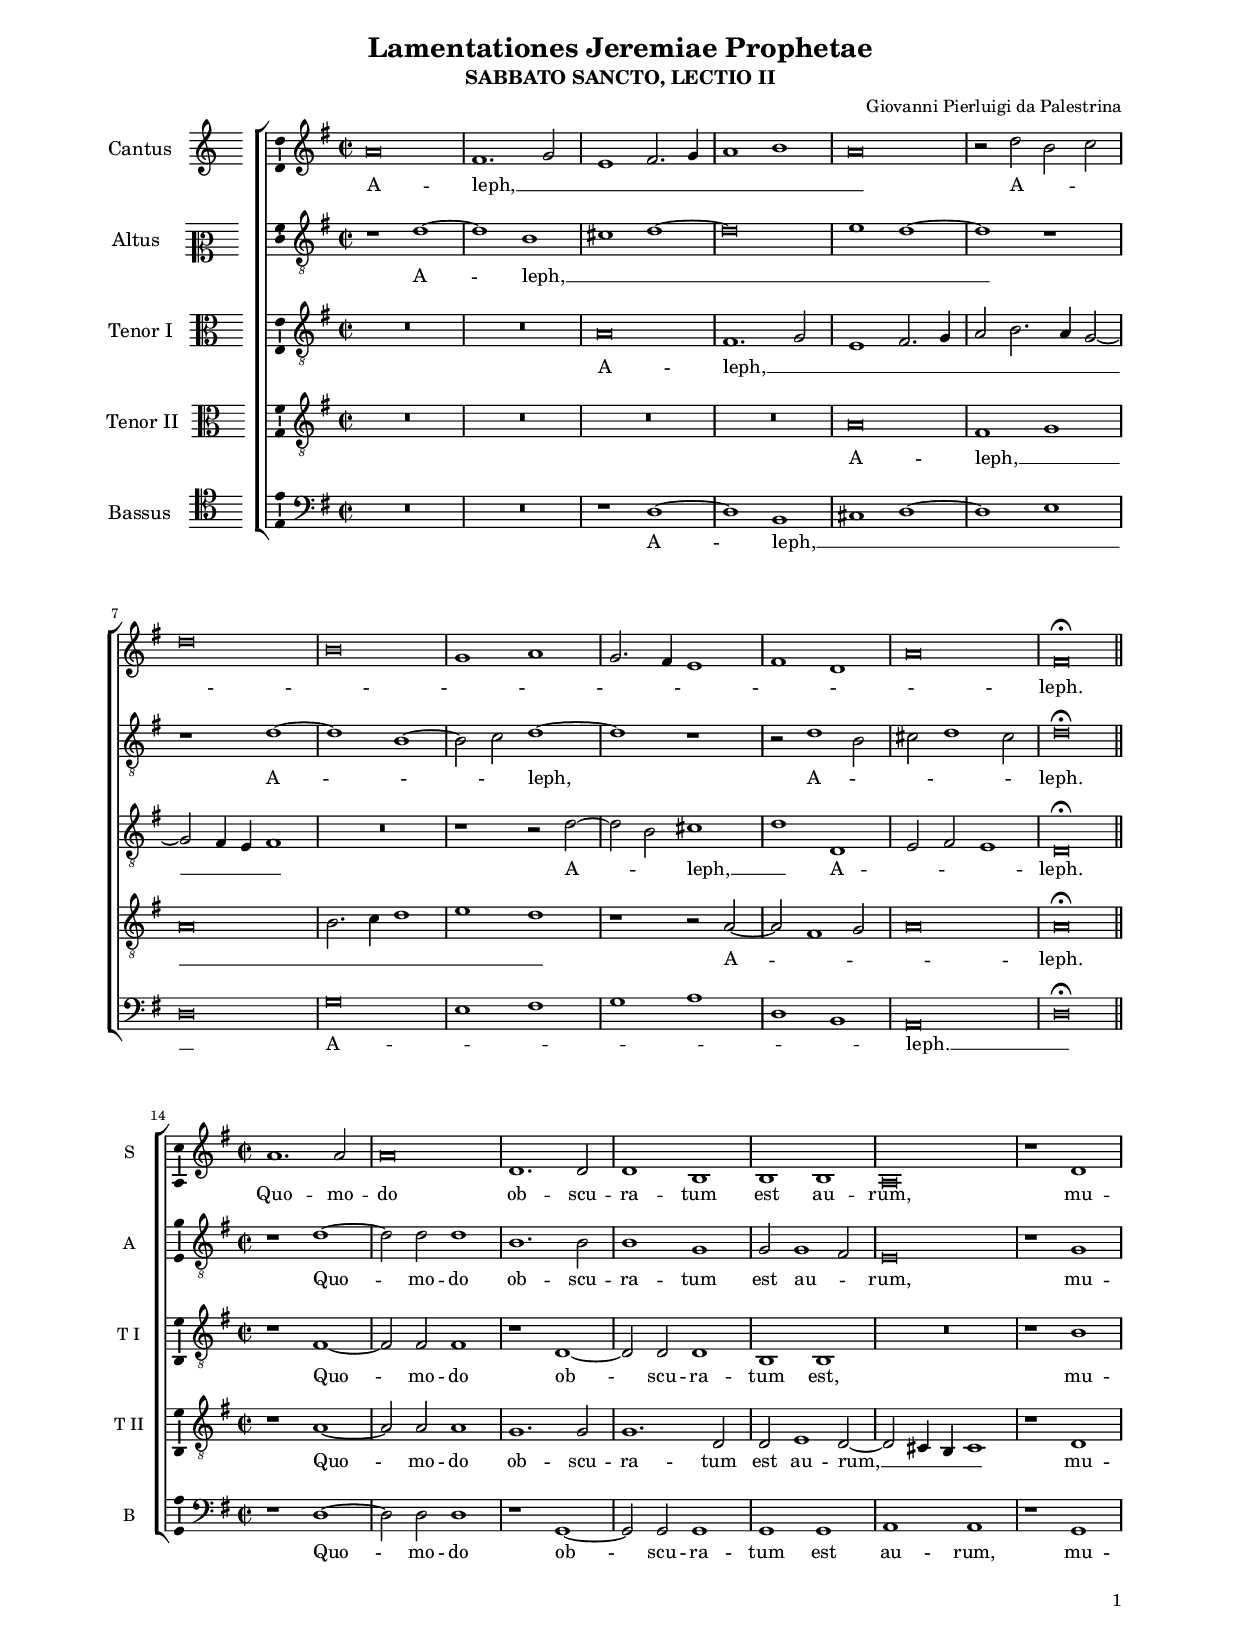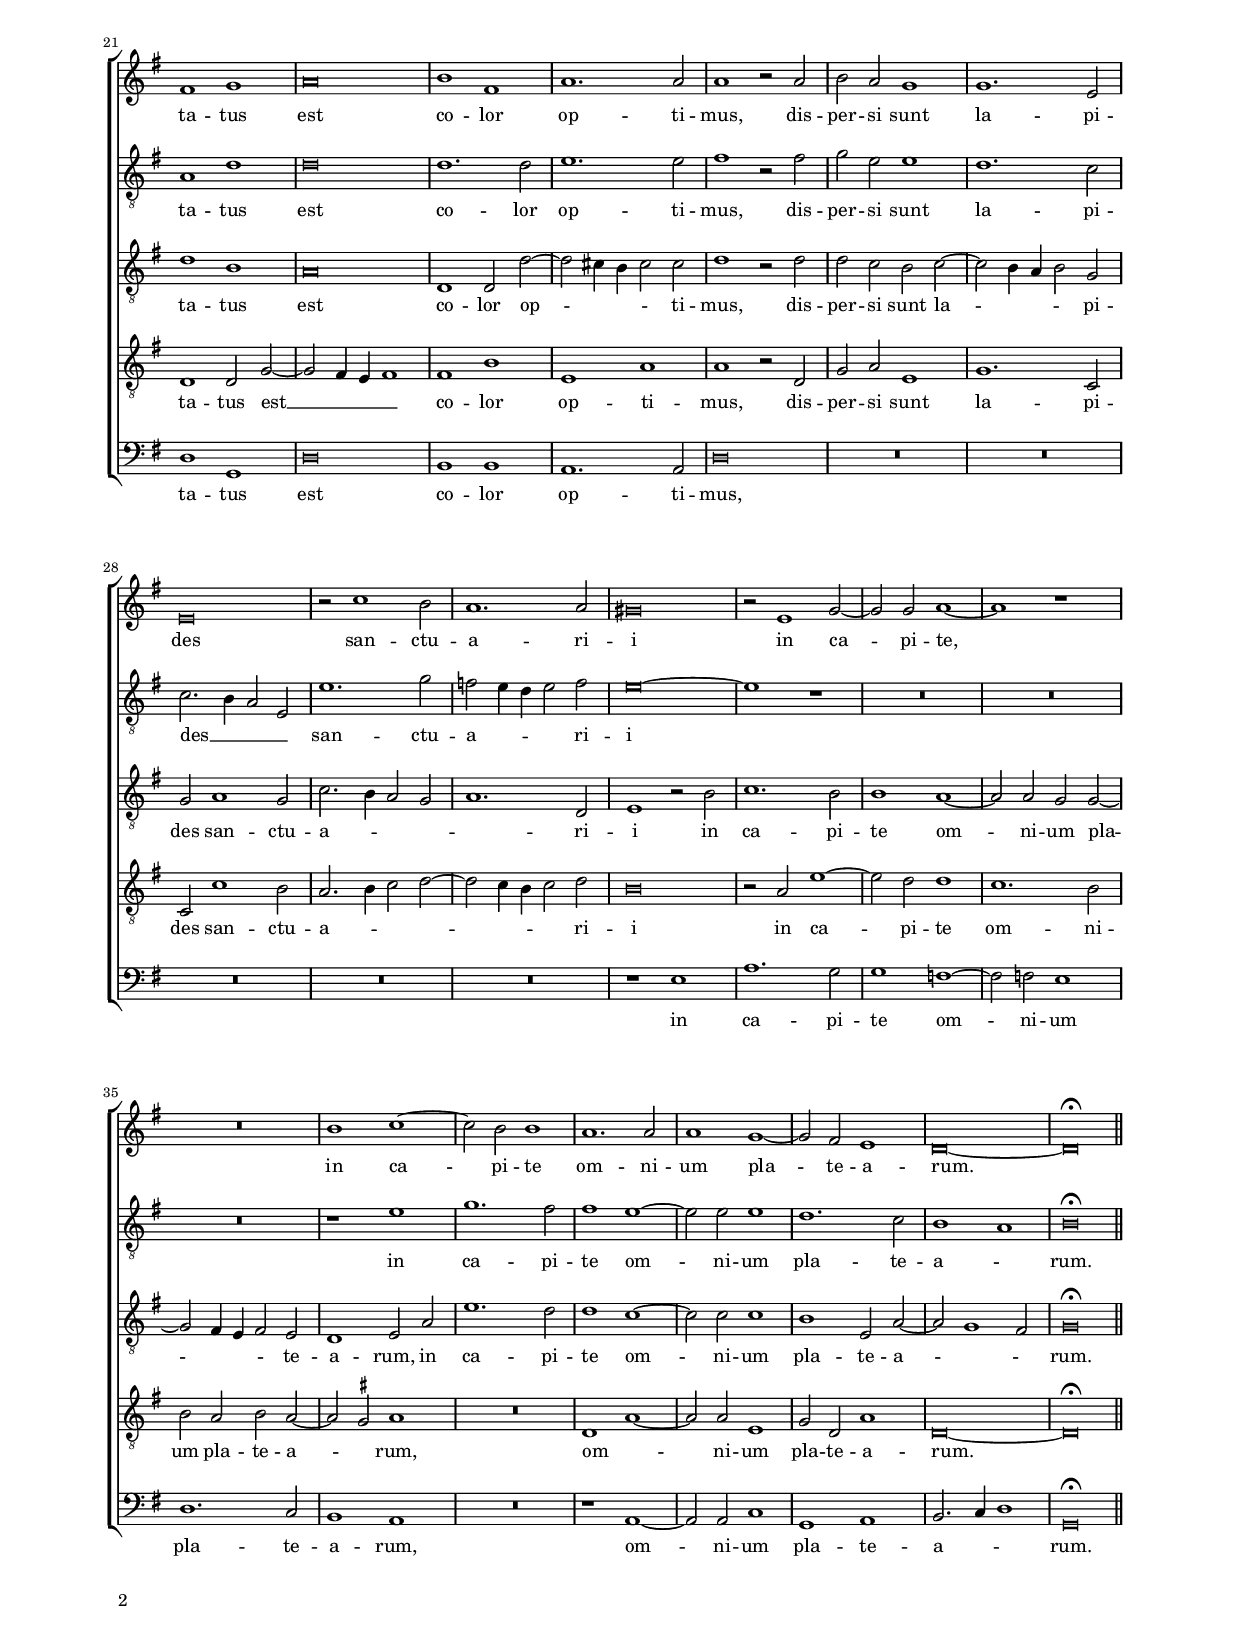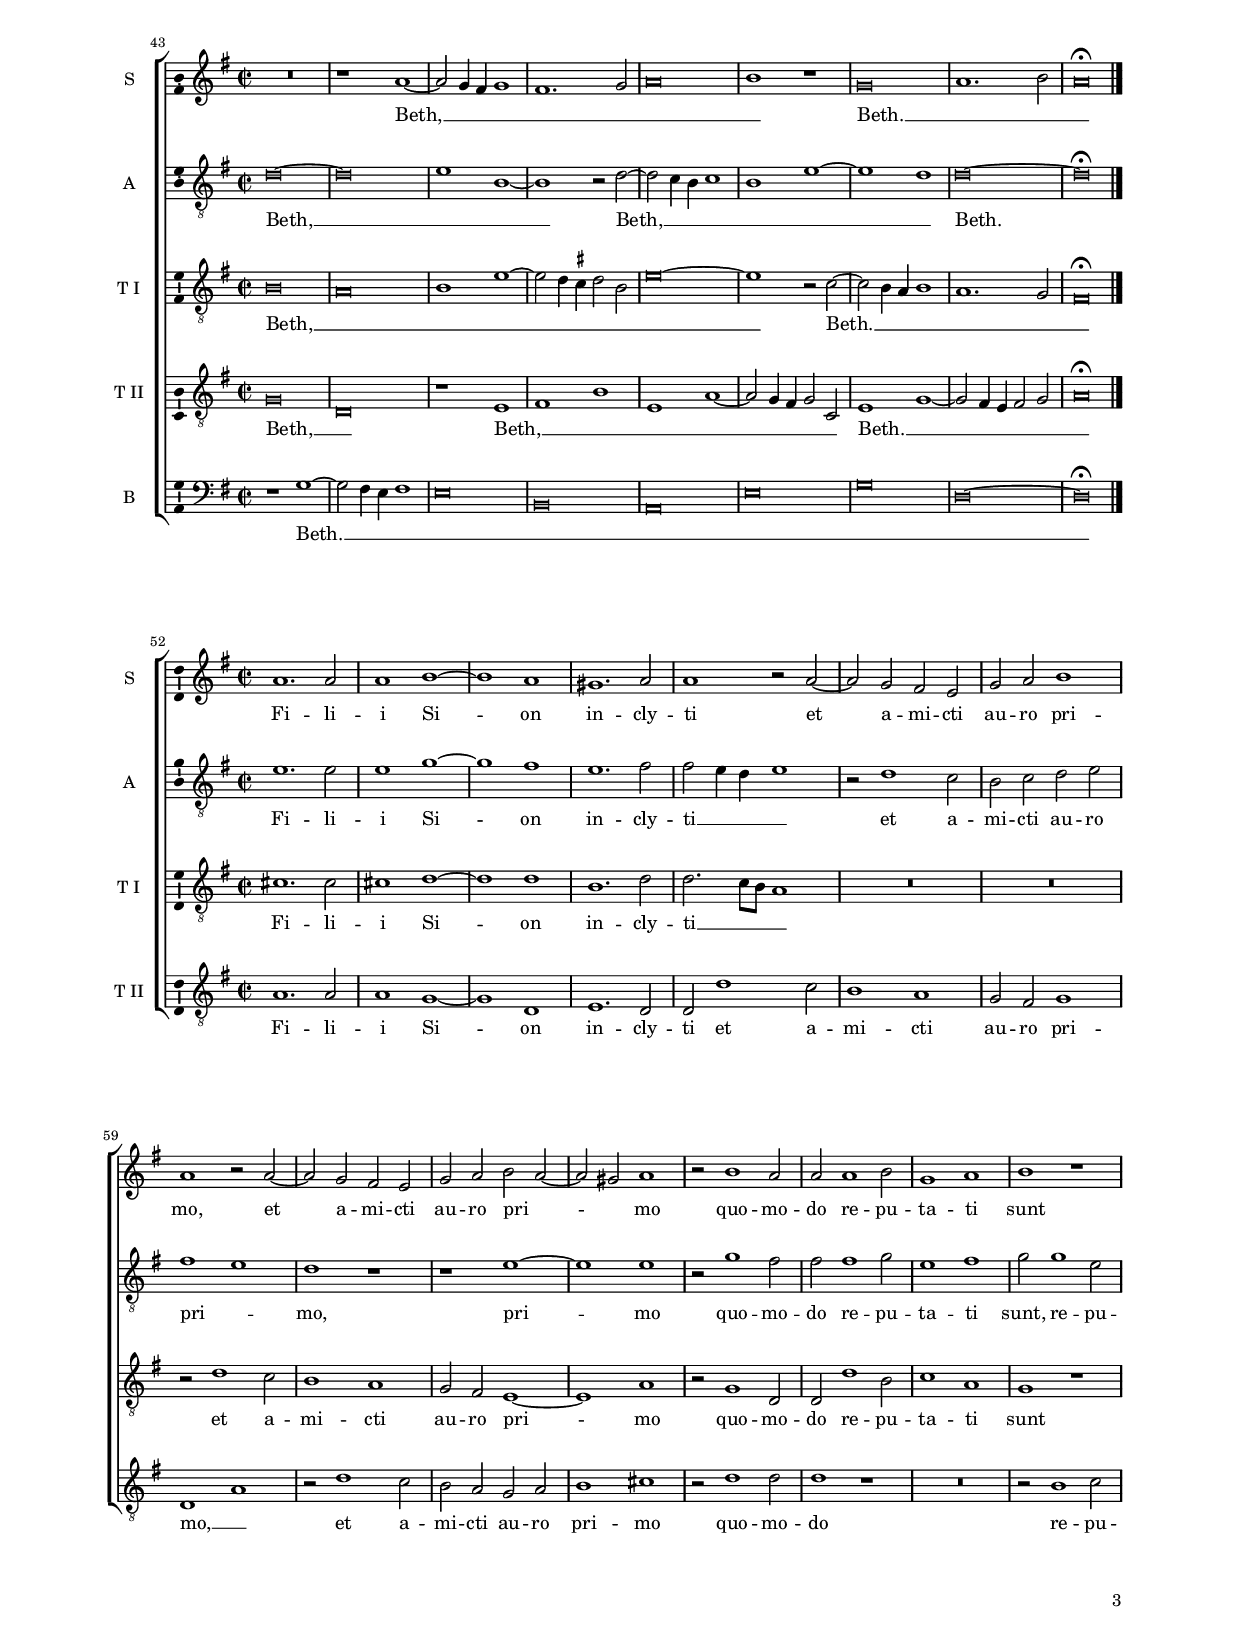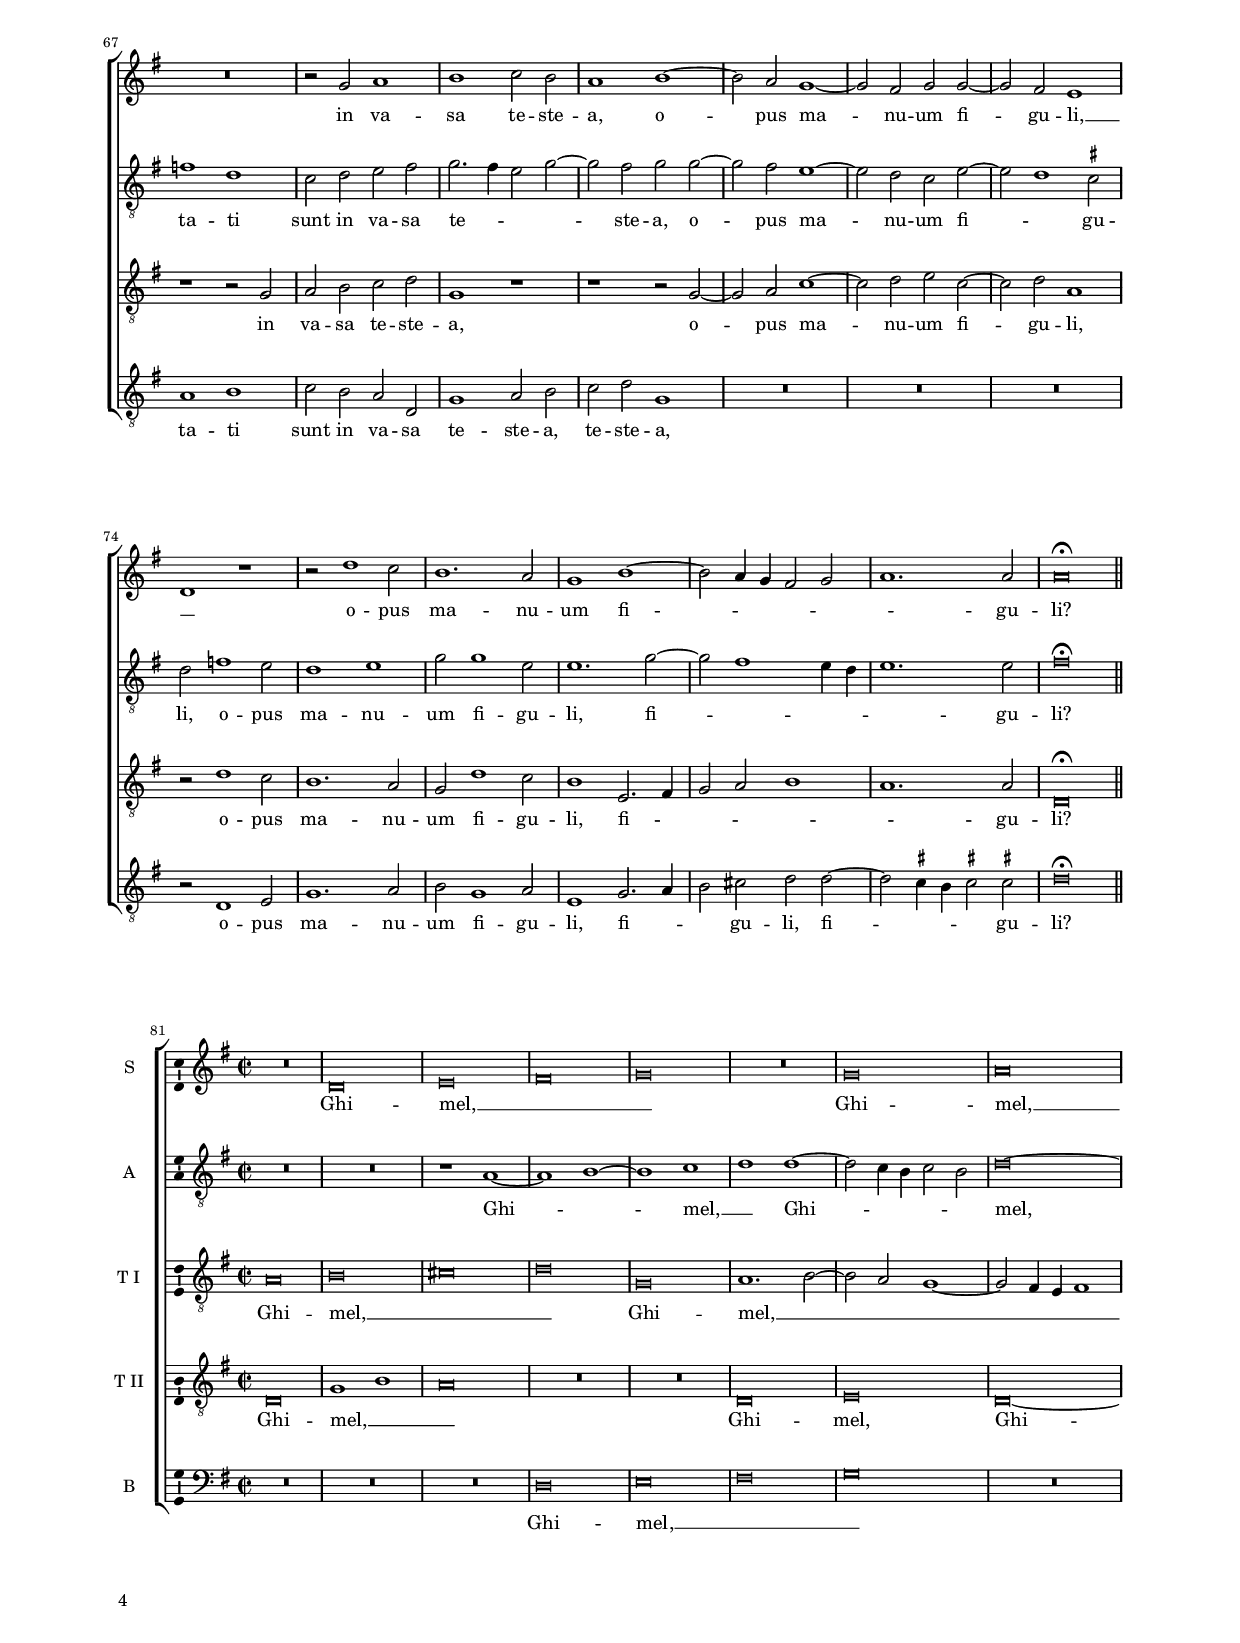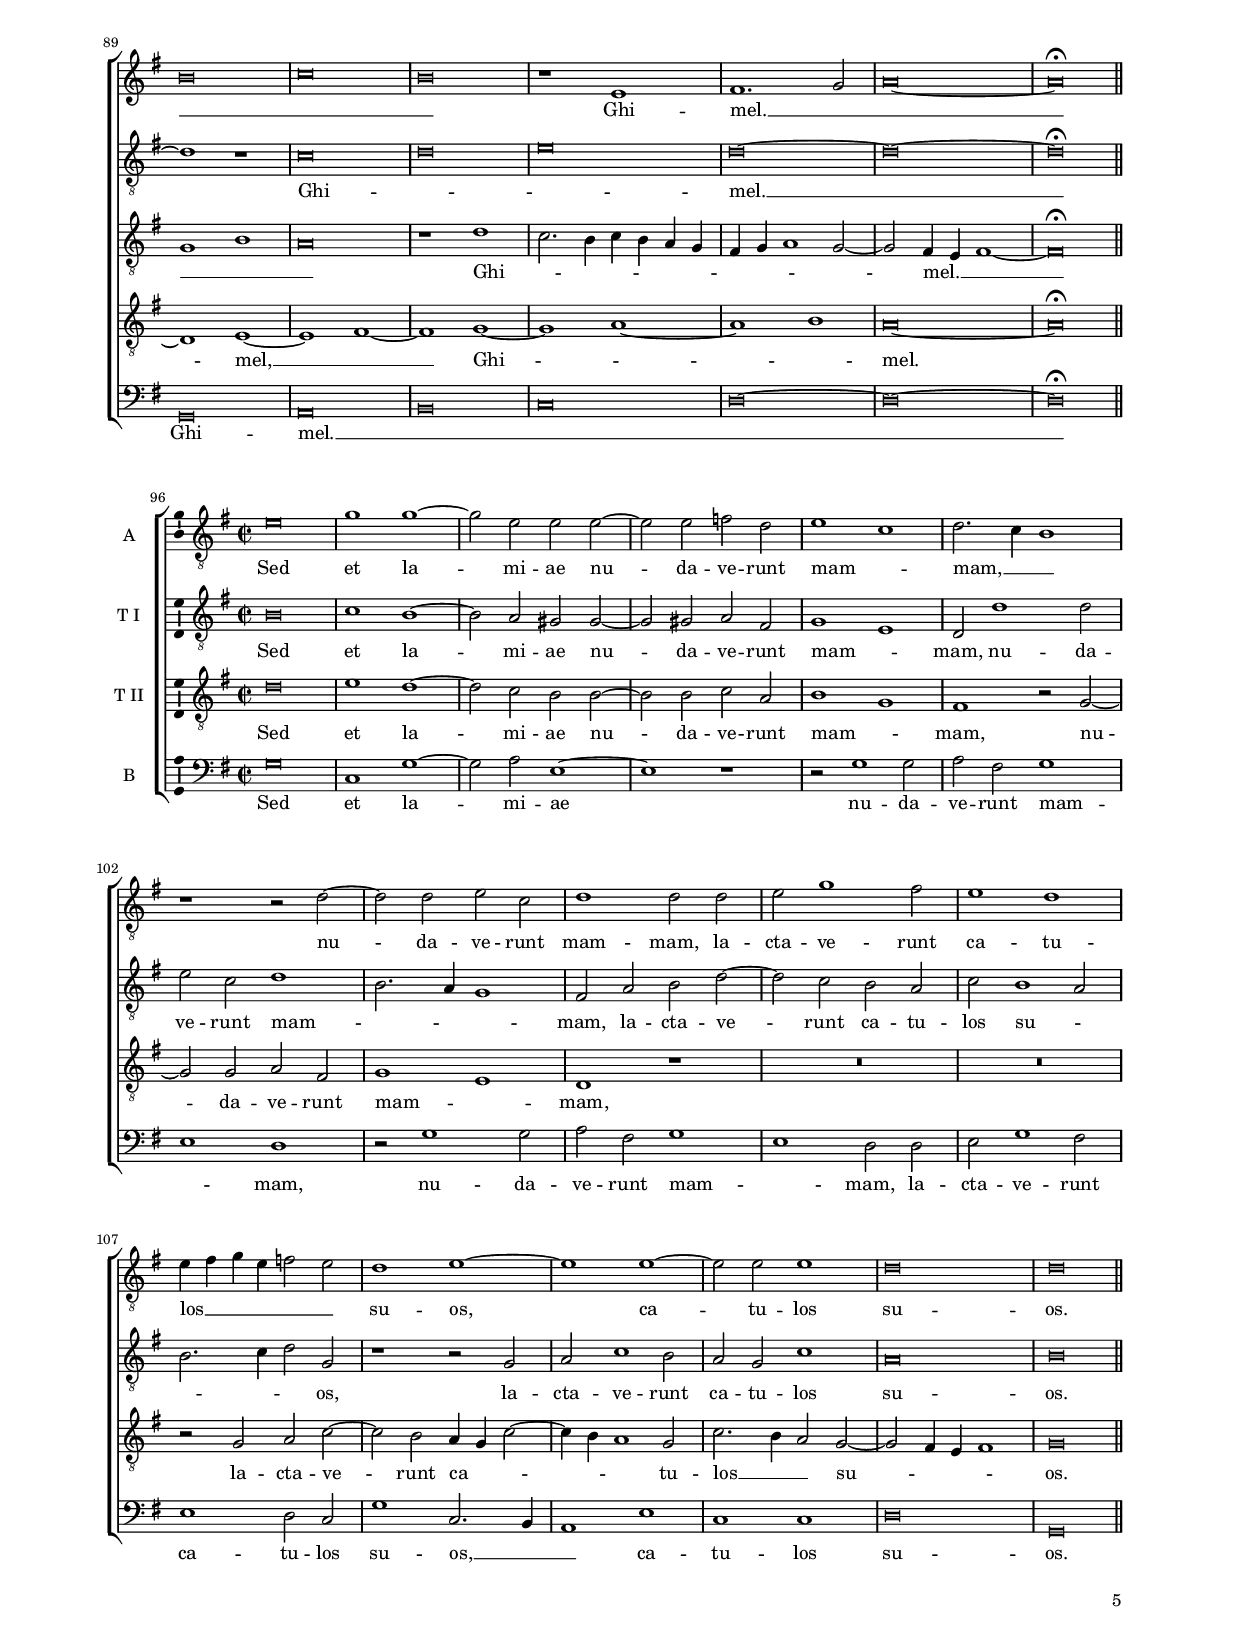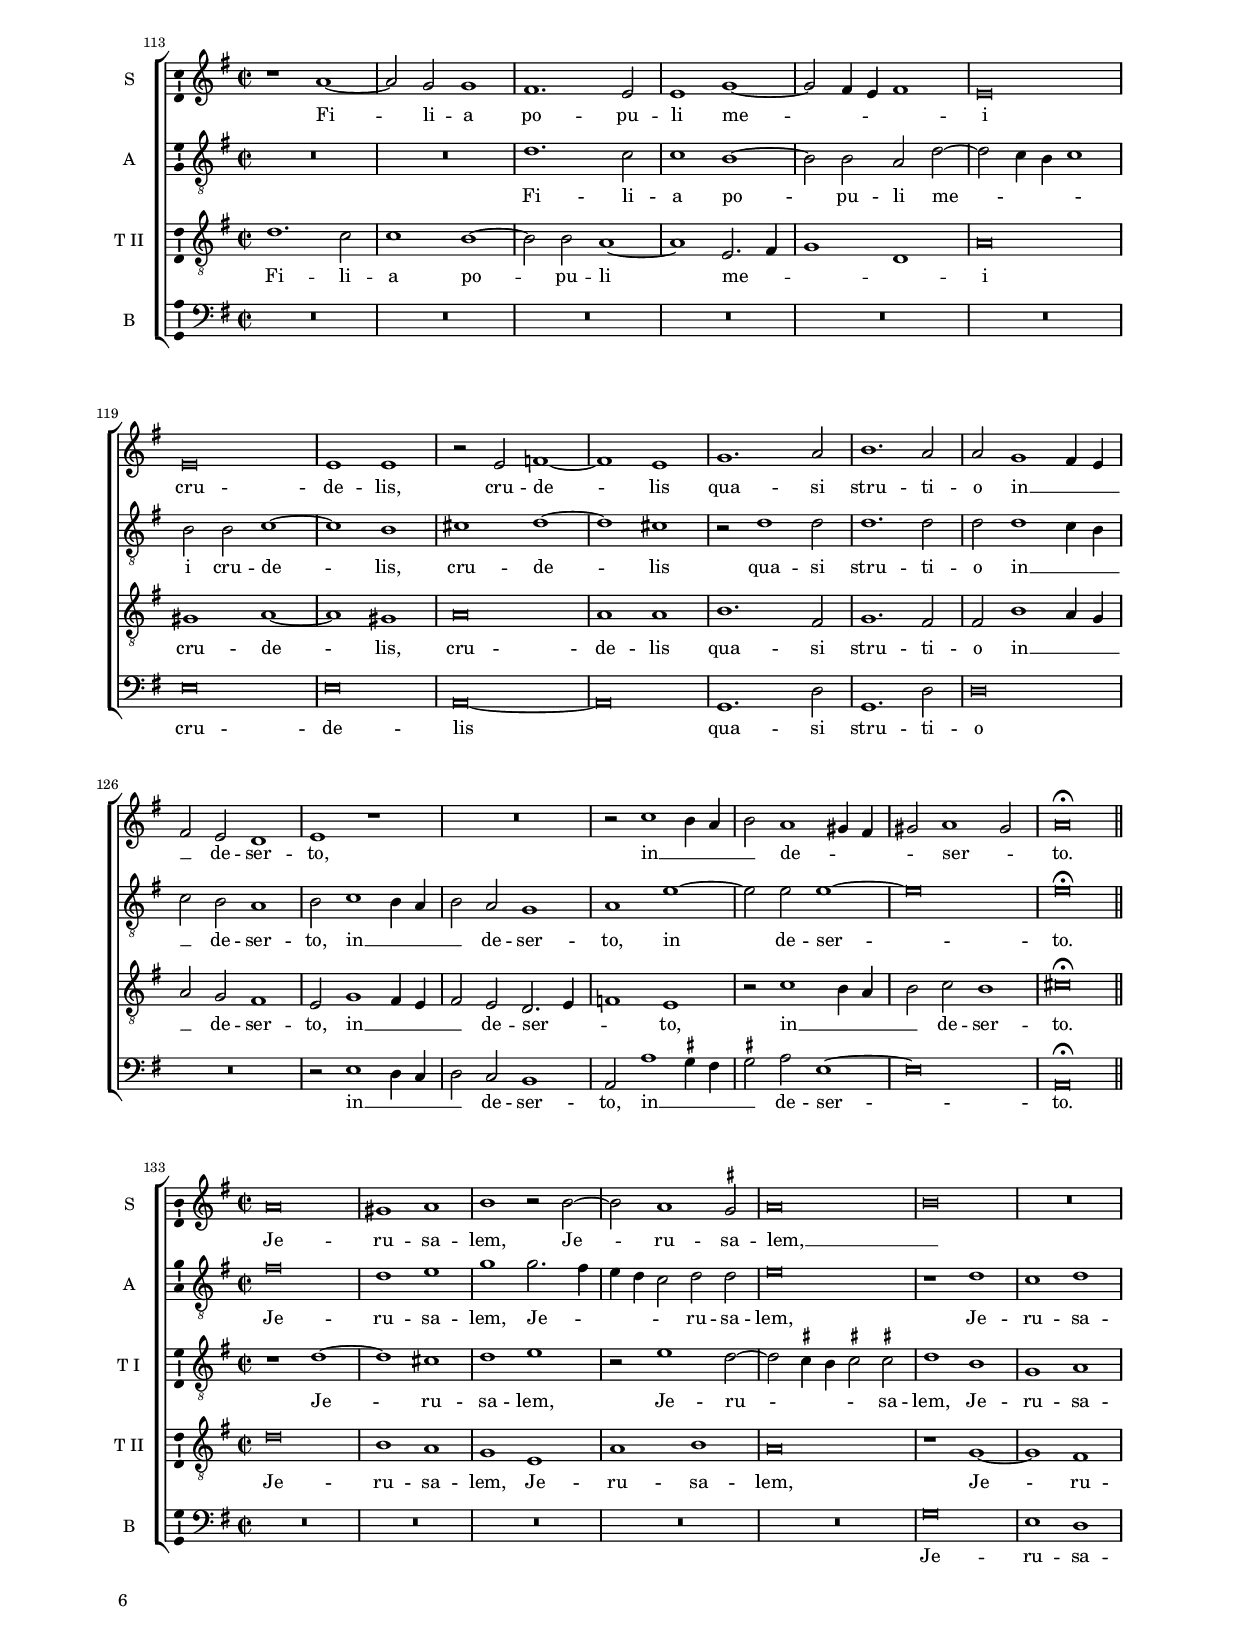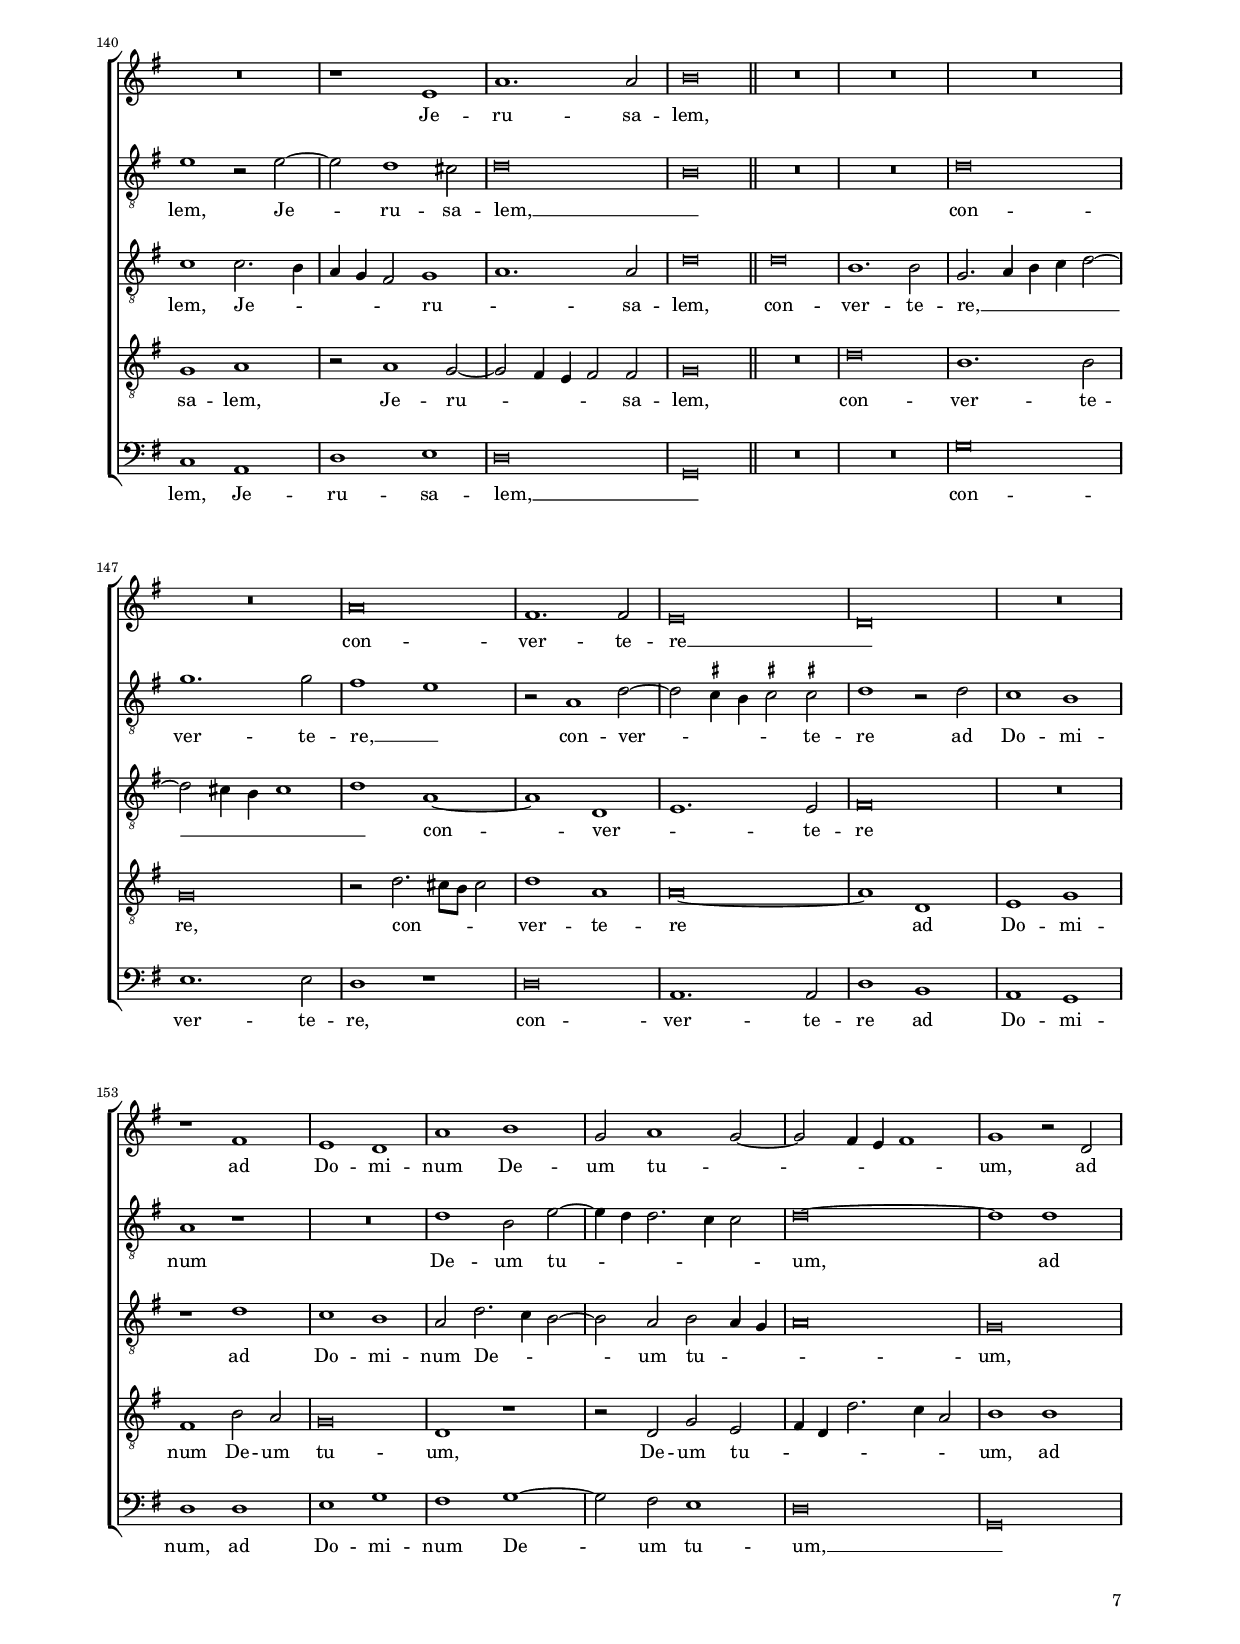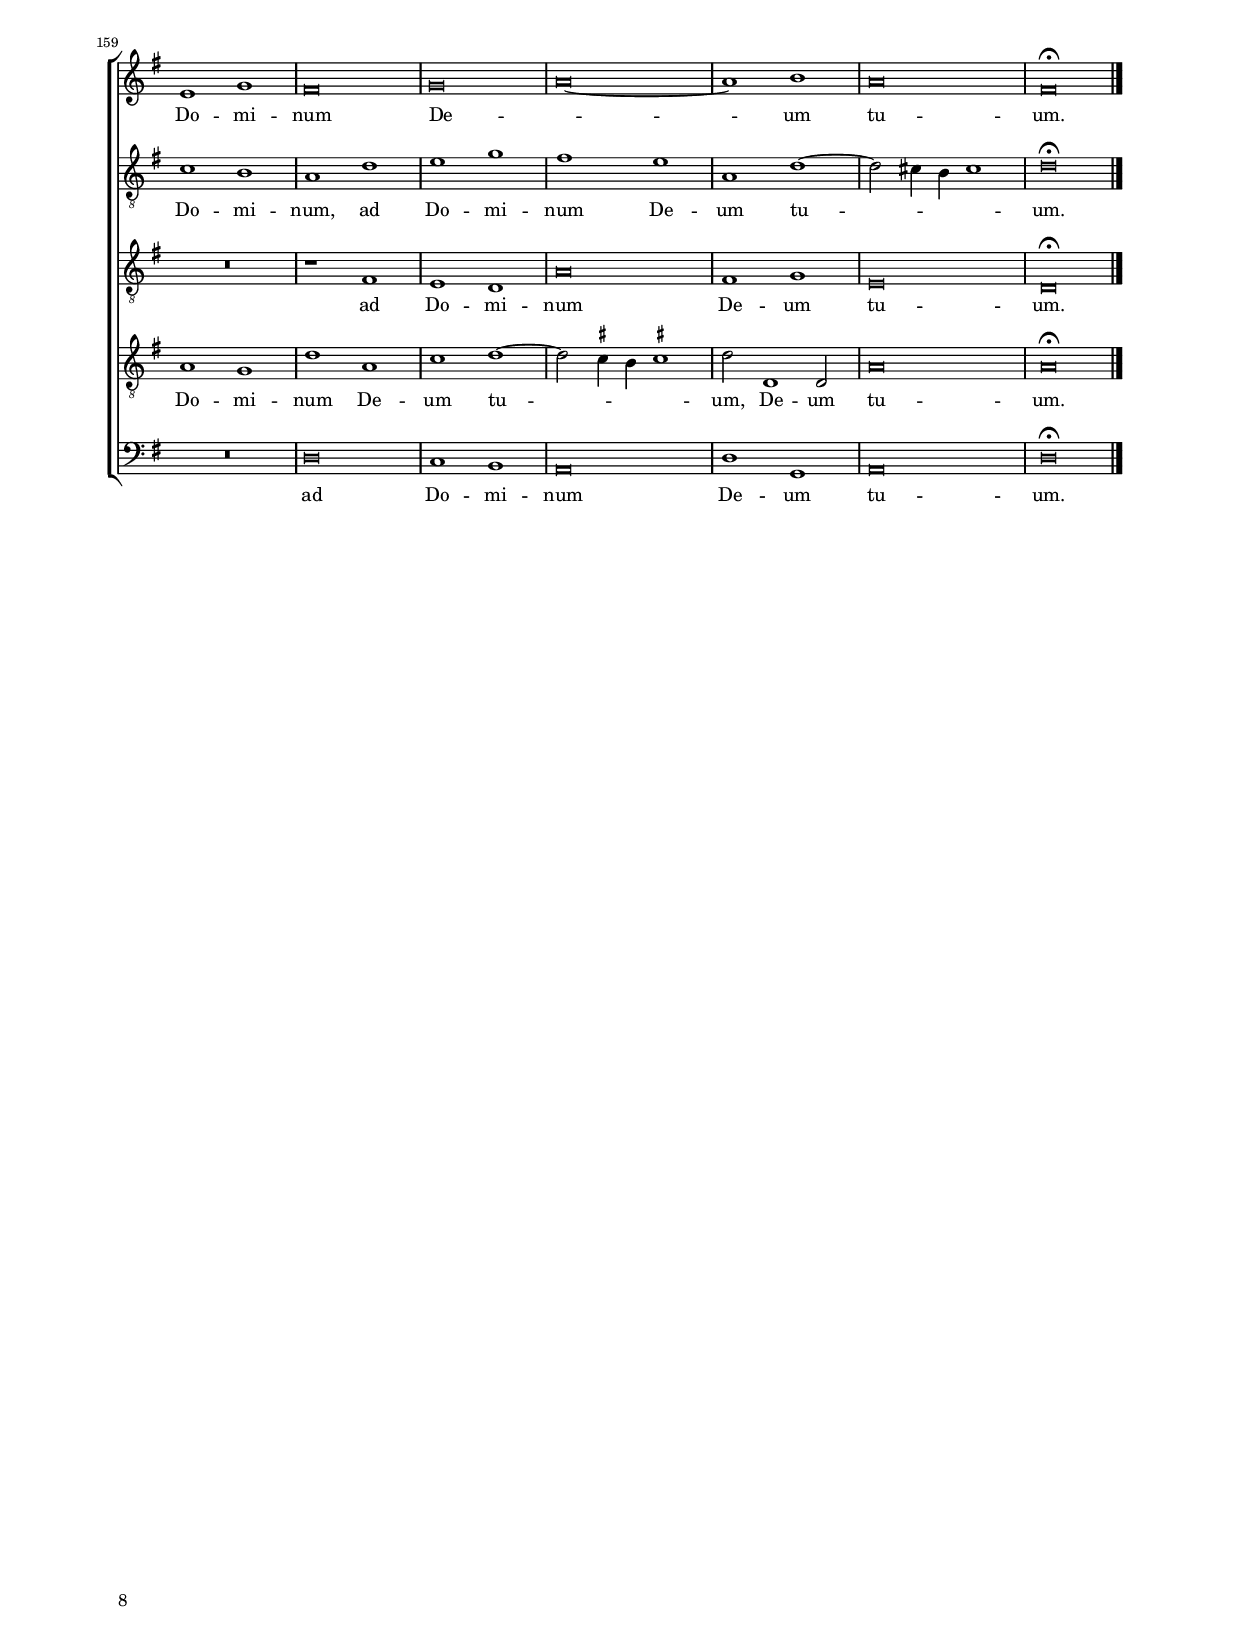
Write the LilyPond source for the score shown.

\version "2.24.0"
\include "deutsch.ly"
#(set-global-staff-size 15)
#(ly:set-option 'point-and-click #f)


\header
{
	title="Lamentationes Jeremiae Prophetae"
	subtitle = "SABBATO SANCTO, LECTIO II"
	composer="Giovanni Pierluigi da Palestrina"
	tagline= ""
}
	
	ficta = { \once \set suggestAccidentals = ##t }
	
	forget = #(define-music-function (music) (ly:music?) #{
		\accidentalStyle forget
		$music
		\accidentalStyle default
		#})


\paper
	{
	top-margin = 1.8 \cm
	bottom-margin = 1.2 \cm
	left-margin = 2 \cm
	right-margin = 2\cm
	ragged-bottom = ##f
	ragged-last-bottom = ##t
	print-page-number = ##f
	system-system-spacing = #'((basic-distance . 18) (minimum-distance . 14) (padding . 7) (strechability . 250))
	score-system-spacing = #'((basic-distance . 18) (minimum-distance . 14) (padding . 7) (strechability . 250))
	oddFooterMarkup=\markup   \fill-line { "" \fromproperty #'page:page-number-string }
	evenFooterMarkup=\markup  \fill-line { \fromproperty #'page:page-number-string "" }
	last-bottom-spacing = #'((basic-distance . 12) (minimum-distance . 7) (padding . 4))
	page-count = 8
%	systems-per-page = 3
%	min-systems-per-page = 3
	
	
	}

global = {
	\key c \major
	\time 2/2 \set Score.measureLength = #(ly:make-moment 2/1)
	\skip 1*2*13 \bar "||"
	}
	

incipitcantus = \markup { \score {
	{
	\set Staff.instrumentName = \markup { \fontsize #1 "Cantus" }
	\key c \major
	\clef violin
	s4 \bar ""
	}
	\layout  {
	raggedright = ##t
	indent = 1.6 \cm
	line-width = 2.5 \cm
	\context { \Staff \remove Time_signature_engraver }
	\override Staff.Clef.Y-extent = #'(0 . 0)
	}} \hspace #1 }
      
      
incipitaltus = \markup { \score {
	{
	\set Staff.instrumentName = \markup { \fontsize #1 "Altus" }
	\key c \major
	\clef mezzosoprano
	s4 \bar ""
	}
	\layout  {
	raggedright = ##t
	indent = 1.6 \cm
	line-width = 2.5 \cm
	\context { \Staff \remove Time_signature_engraver }
	\override Staff.Clef.Y-extent = #'(0 . 0)
	}} \hspace #1 }


incipittenor = \markup { \score {
	{
	\set Staff.instrumentName = \markup { \fontsize #1 "Tenor I" }
	\key c \major
	\clef alto
	s4 \bar ""
	}
	\layout  {
	raggedright = ##t
	indent = 1.6 \cm
	line-width = 2.5 \cm
	\context { \Staff \remove Time_signature_engraver }
	\override Staff.Clef.Y-extent = #'(0 . 0)
	}} \hspace #1 }
      
      
incipitquintus = \markup { \score {
	{
	\set Staff.instrumentName = \markup { \fontsize #1 "Tenor II" }
	\key c \major
	\clef alto
	s4 \bar ""
	}
	\layout  {
	raggedright = ##t
	indent = 1.6 \cm
	line-width = 2.5 \cm
	\context { \Staff \remove Time_signature_engraver }
	\override Staff.Clef.Y-extent = #'(0 . 0)
	}} \hspace #1 }
      
      
incipitbassus = \markup { \score {
	{
	\set Staff.instrumentName = \markup { \fontsize #1 "Bassus" }
	\key c \major
	\clef tenor
	s4 \bar ""
	}
	\layout  {
	raggedright = ##t
	indent = 1.6 \cm
	line-width = 2.5 \cm
	\context { \Staff \remove Time_signature_engraver }
	\override Staff.Clef.Y-extent = #'(0 . 0)
	}} \hspace #1 }


cantus =  \relative c''
	{
	d\breve
	h1. c2
	a1 h2. c4
	d1 e
%5
	d\breve |
	r2 g e f
	g\breve
	e\breve
	c1 d
%10
	c2. h4 a1 |
	h1 g
	d'\breve
	h\breve^\fermata |
	}


altus =  \relative c'
	{
	r1 g'~
	g1 e
	fis1 g~
	g\breve
%5
	a1 g~ |
	g1 r
	r1 g~
	g1 e~
	e2 f g1~
%10
	g1 r |
	r2 g1 e2
	fis2 g1 fis2
	g\breve^\fermata |
	}


tenor =  \relative c'
	{
	R\breve
	R\breve
	d\breve
	h1. c2
%5
	a1 h2. c4 |
	d2 e2. d4 c2~
	c2 h4 a h1
	R\breve
	r1 r2 g'~
%10
	g2 e fis1 |
	g1 g,
	a2 h a1
	g\breve^\fermata |
	}


quintus  =  \relative c'
	{
	R\breve
	R\breve
	R\breve
	R\breve
%5
	d\breve |
	h1 c
	d\breve
	e2. f4 g1
	a1 g
%10
	r1 r2 d~ |
	d2 h1 c2
	d\breve
	d\breve^\fermata |
	}


bassus  =  \relative c
	{
	R\breve
	R\breve
	r1 g'~
	g1 e
%5
	fis1 g~ |
	g1 a
	g\breve
	c\breve
	a1 h
%10
	c1 d |
	g,1 e
	d\breve
	g\breve^\fermata |
	}


lyricscantus = \lyricmode {
	A -- leph, __ _ _ _ _ _ _ _
	A -- _ _ _ _ _ _ _ _ _ _ _ _ leph.
	}


lyricsaltus = \lyricmode {
	A -- leph, __ _ _ _ _
	A -- _ _ leph,
	A -- _ _ _ _ leph.
	}


lyricstenor = \lyricmode {
	A -- leph, __ _ _ _ _ _ _ _ _ _ _ _
	A -- _ leph, __ _
	A -- _ _ _ leph.
	}


lyricsquintus = \lyricmode {
	A -- leph, __ _ _ _ _ _ _ _ 
	A -- _ _ _ leph.
	}


lyricsbassus = \lyricmode {
	A -- leph, __ _ _ _ _
	A -- _ _ _ _ _ _ leph. __ _
	}


\score
{  
	\transpose c g, {
	\new ChoirStaff \with { \override StaffGrouper.staff-staff-spacing.basic-distance = #12 }
	<<

	\new Staff << \global
	\new Voice="v1" {
		\set Staff.instrumentName=\incipitcantus
		\set Staff.midiInstrument = "reed organ"
		\clef violin
		\cantus }
	\new Lyrics \lyricsto "v1" {\lyricscantus }
	>>


	\new Staff << \global
	\new Voice="v2" {
		\set Staff.instrumentName=\incipitaltus
		\set Staff.midiInstrument = "reed organ"
		\clef "G_8" % violin
		\altus}
	\new Lyrics \lyricsto "v2" {\lyricsaltus }
	>>


	\new Staff << \global
	\new Voice="v3" {
		\set Staff.instrumentName=\incipittenor
		\set Staff.midiInstrument = "reed organ"
		\clef "G_8"
		\tenor }
	\new Lyrics \lyricsto "v3" {\lyricstenor }
	>>


	\new Staff << \global
	\new Voice="v5" {
		\set Staff.instrumentName=\incipitquintus
		\set Staff.midiInstrument = "reed organ"
		\clef "G_8"
		\quintus}
	\new Lyrics \lyricsto "v5" {\lyricsquintus }
	>>


	\new Staff << \global
	\new Voice="v4" {
		\set Staff.instrumentName=\incipitbassus
		\set Staff.midiInstrument = "reed organ"
		\clef bass
		\bassus }
	\new Lyrics \lyricsto "v4" {\lyricsbassus}
	>>

	>>
	} % transpose

	\layout
	{
	indent = 2.5 \cm
	\context { \Staff \override TimeSignature.break-visibility = #end-of-line-invisible }
	\context { \Staff \consists Ambitus_engraver }	
	\context { \Score \override BarNumber.padding = #2 }
	\context { \Voice \override NoteHead.style = #'baroque }
	}


}

%%%%%%%%%%%%%%%%%%%%   2.  QUOMODO OBSCURATUM


global = {
	\key c \major
	\time 2/2 \set Score.measureLength = #(ly:make-moment 2/1)
	\set Score.currentBarNumber = #14
	\bar ""
	\skip 1*2*29 \bar "||"
	}


cantus =  \relative c''
	{
	d1. d2
	d\breve
	g,1. g2
	g1 e
%5
	e1 e |
	d\breve
	r1 g
	h1 c
	d\breve
%10
	e1 h |
	d1. d2
	d1 r2 d
	e2 d c1
	c1. a2
%15
	a\breve |
	r2 f'1 e2
	d1. d2
	cis\breve
	r2 a1 c2~
%20
	c2 c d1~ |
	d1 r
	R\breve
	e1 f~
	f2 e e1
%25
	d1. d2 |
	d1 c~
	c2 h a1
	g\breve~
	g\breve^\fermata |
	}


altus =  \relative c'
	{
	r1 g'~
	g2 g g1
	e1. e2
	e1 c
%5
	c2 c1 h2 |
	a\breve
	r1 c
	d1 g
	g\breve
%10
	g1. g2 |
	a1. a2
	h1 r2 h
	c2 a a1
	g1. f2
%15
	f2. e4 d2 a |
	a'1. c2
	b2 a4 g a2 b
	a\breve~
	a1 r
%20
	R\breve |
	R\breve
	R\breve
	r1 a
	c1. h2
%25
	h1 a ~ |
	a2 a a1
	g1. f2
	e1 d
	e\breve^\fermata |
	}


tenor =  \relative c'
	{
	r1 h~
	h2 h h1
	r1 g~
	g2 g g1
%5
	e1 e |
	R\breve
	r1 e'
	g1 e
	d\breve
%10
	g,1 g2 g'~ |
	g2 fis4 e fis2 fis
	g1 r2 g
	g2 f e f~
	f2 e4 d e2 c
%15
	c2 d1 c2 |
	f2. e4 d2 c
	d1. g,2
	a1 r2 e'
	f1. e2
%20
	e1 d~ |
	d2 d c c~
	c2 h4 a h2 a
	g1 a2 d
	a'1. g2
%25
	g1 f~ |
	f2 f f1
	e1 a,2 d~
	d2 c1 h2
	c\breve^\fermata |
	}


quintus  =  \relative c'
	{
	r1 d~
	d2 d d1
	c1. c2
	c1. g2
%5
	g2 a1 g2~ |
	g2 fis4 e fis1
	r1 g
	g1 g2 c~
	c2 h4 a h1
%10
	h1 e |
	a,1 d
	d1 r2 g,
	c2 d a1
	c1. f,2
%15
	f2 f'1 e2 |
	d2. e4 f2 g~
	g2 f4 e f2 g
	e\breve
	r2 d a'1~
%20
	a2 g g1 |
	f1. e2
	e2 d e d~
	d2 \ficta cis d1
	R\breve
%25
	g,1 d'~ |
	d2 d a1
	c2 g d'1
	g,\breve~
	g\breve^\fermata |
	}


bassus  =  \relative c
	{
	r1 g'~
	g2 g g1
	r1 c,~
	c2 c c1
%5
	c1 c |
	d1 d
	r1 c |
	g'1 c,
	g'\breve
%10
	e1 e |
	d1. d2
	g\breve
	R\breve
	R\breve
%15
	R\breve |
	R\breve
	R\breve
	r1 a 
	d1. c2
%20
	c1 b~ |
	b2 b a1
	g1. f2
	e1 d
	R\breve
%25
	r1 d~ |
	d2 d f1
	c1 d
	e2. f4 g1
	c,\breve^\fermata |
	}


lyricscantus = \lyricmode {
	Quo -- mo -- do ob -- scu -- ra -- tum est au -- rum,
	mu -- ta -- tus est co -- lor op -- ti -- mus,
	dis -- per -- si sunt la -- pi -- des san -- ctu -- a -- ri -- i
	in ca -- pi -- te,
	in ca -- pi -- te om -- ni -- um pla -- te -- a -- rum.	
	}


lyricsaltus = \lyricmode {
	Quo -- mo -- do ob -- scu -- ra -- tum est au -- _ rum,
	mu -- ta -- tus est co -- lor op -- ti -- mus,
	dis -- per -- si sunt la -- pi -- des __ _ _ _ san -- ctu -- a -- _ _ _ ri -- i
	in ca -- pi -- te om -- ni -- um pla -- te -- a -- _ rum.	
	}


lyricstenor = \lyricmode {
	Quo -- mo -- do ob -- scu -- ra -- tum est,
	mu -- ta -- tus est co -- lor op -- _ _ _ ti -- mus,
	dis -- per -- si sunt la -- _ _ _ pi -- des san -- ctu -- a -- _ _ _ _ ri -- i
	in ca -- pi -- te om -- ni -- um pla -- _ _ _ te -- a -- rum,
	in ca -- pi -- te om -- ni -- um pla -- te -- a -- _ _ rum.	
	}


lyricsquintus = \lyricmode {
	Quo -- mo -- do ob -- scu -- ra -- tum est au -- rum, __ _ _ _
	mu -- ta -- tus est __ _ _ _ co -- lor op -- ti -- mus,
	dis -- per -- si sunt la -- pi -- des san -- ctu -- a -- _ _ _ _ _ _ ri -- i
	in ca -- pi -- te om -- ni -- um pla -- te -- a -- _ rum,
	om -- _ ni -- um pla -- te -- a -- rum.	
	}


lyricsbassus = \lyricmode {
	Quo -- mo -- do ob -- scu -- ra -- tum est au -- rum,
	mu -- ta -- tus est co -- lor op -- ti -- mus,
	in ca -- pi -- te om -- ni -- um pla -- te -- a -- rum,
	om -- ni -- um pla -- te -- a -- _ _ rum.	
	}


\score
{  
	\transpose c g, {
	\new ChoirStaff \with { \override StaffGrouper.staff-staff-spacing.basic-distance = #12 }
	<<

	\new Staff <<\global
	\new Voice="v1" {
	  \set Staff.instrumentName="S"
		\set Staff.midiInstrument = "reed organ"
		\clef violin
		\cantus }
	\new Lyrics \lyricsto "v1" {\lyricscantus }
	>>


	\new Staff << \global
	\new Voice="v2" {
	  \set Staff.instrumentName="A"
		\set Staff.midiInstrument = "reed organ"
		\clef "G_8" % violin
		\altus}
	\new Lyrics \lyricsto "v2" {\lyricsaltus }
	>>


	\new Staff <<\global
	\new Voice="v3" {
	  \set Staff.instrumentName="T I"
		\set Staff.midiInstrument = "reed organ"
		\clef "G_8"
		\tenor }
	\new Lyrics \lyricsto "v3" {\lyricstenor }
	>>


	\new Staff << \global
	\new Voice="v5" {
	  \set Staff.instrumentName="T II"
		\set Staff.midiInstrument = "reed organ"
		\clef "G_8"
		\quintus}
	\new Lyrics \lyricsto "v5" {\lyricsquintus }
	>>


	\new Staff <<\global
	\new Voice="v4" {
	  \set Staff.instrumentName="B"
		\set Staff.midiInstrument = "reed organ"
		\clef bass
		\bassus }
	\new Lyrics \lyricsto "v4" {\lyricsbassus}
	>>
	
	>>
	} % transpose

	\layout
	{
	indent = 0.8 \cm
	\context { \Staff \override TimeSignature.break-visibility = #end-of-line-invisible }
	\context { \Staff \consists Ambitus_engraver }	
	\context { \Score \override BarNumber.padding = #2 }
	\context { \Voice \override NoteHead.style = #'baroque }
	}
	
}


%%%%%%%%%%%%%%%%%%%%   3. BETH


global = {
	\key c \major
	\time 2/2 \set Score.measureLength = #(ly:make-moment 2/1)
	\set Score.currentBarNumber = #43
	\bar ""
	\skip 1*2*9 \bar "|."
	}


cantus =  \relative c''
	{
	R\breve
	r1 d~
	d2 c4 h c1 \noBreak
	h1. c2 \noBreak
%5
	d\breve | \noBreak
	e1 r \noBreak
	c\breve \noBreak
	d1. e2
	d\breve^\fermata |
	}


altus =  \relative c'
	{
	g'\breve~
	g\breve
	a1 e~
	e1 r2 g~
%5
	g2 f4 e f1 |
	e1 a~
	a1 g
	g\breve~
	g\breve^\fermata |
	}


tenor =  \relative c'
	{
	e\breve
	d\breve
	e1 a~
	a2 g4 \ficta fis g2 e
%5
	a\breve~ |
	a1 r2 f~
	f2 e4 d e1
	d1. c2
	h\breve^\fermata |
	}


quintus  =  \relative c'
	{
	c\breve
	g\breve
	r1 a
	h1 e
%5
	a,1 d~ |
	d2 c4 h c2 f,
	a1 c~
	c2 h4 a h2 c
	d\breve^\fermata |
	}


bassus  =  \relative c
	{
	r1 c'~
	c2 h4 a h1
	a\breve
	e\breve
%5
	d\breve |
	a'\breve
	c\breve
	g\breve~
	g\breve^\fermata |
	}


lyricscantus = \lyricmode {
	Beth, __ _ _ _ _ _ _ _
	Beth. __ _ _ _
	}


lyricsaltus = \lyricmode {
	Beth, __ _ _
	Beth, __ _ _ _ _ _ _ 
	Beth.
	}


lyricstenor = \lyricmode {
	Beth, __ _ _ _ _ _ _ _ _
	Beth. __ _ _ _ _ _ _
	}


lyricsquintus = \lyricmode {
	Beth, __ _
	Beth, __ _ _ _ _ _ _ _ _ 
	Beth. __ _ _ _ _ _ _
	}


lyricsbassus = \lyricmode {
	Beth. __ _ _ _ _ _ _ _ _ _
	}


\score
{  
	\transpose c g, {
	\new ChoirStaff \with { \override StaffGrouper.staff-staff-spacing.basic-distance = #12 }
	<<

	\new Staff <<\global
	\new Voice="v1" {
	  \set Staff.instrumentName="S"
		\set Staff.midiInstrument = "reed organ"
		\clef violin
		\cantus }
	\new Lyrics \lyricsto "v1" {\lyricscantus }
	>>


	\new Staff << \global
	\new Voice="v2" {
	  \set Staff.instrumentName="A"
		\set Staff.midiInstrument = "reed organ"
		\clef "G_8" % violin
		\altus}
	\new Lyrics \lyricsto "v2" {\lyricsaltus }
	>>


	\new Staff <<\global
	\new Voice="v3" {
	  \set Staff.instrumentName="T I"
		\set Staff.midiInstrument = "reed organ"
		\clef "G_8"
		\tenor }
	\new Lyrics \lyricsto "v3" {\lyricstenor }
	>>


	\new Staff << \global
	\new Voice="v5" {
	  \set Staff.instrumentName="T II"
		\set Staff.midiInstrument = "reed organ"
		\clef "G_8"
		\quintus}
	\new Lyrics \lyricsto "v5" {\lyricsquintus }
	>>


	\new Staff <<\global
	\new Voice="v4" {
	  \set Staff.instrumentName="B"
		\set Staff.midiInstrument = "reed organ"
		\clef bass
		\bassus }
	\new Lyrics \lyricsto "v4" {\lyricsbassus}
	>>
	
	>>
	} % transpose

	\layout
	{
	indent = 0.8 \cm
	\context { \Staff \override TimeSignature.break-visibility = #end-of-line-invisible }
	\context { \Staff \consists Ambitus_engraver }	
	\context { \Score \override BarNumber.padding = #2 }
	\context { \Voice \override NoteHead.style = #'baroque }
	}

	
}


%%%%%%%%%%%%%%%%%%%%   4.  FILII SION


global = {
	\key c \major
	\time 2/2 \set Score.measureLength = #(ly:make-moment 2/1)
	\set Score.currentBarNumber = #52
	\bar ""
	\skip 1*2*29 \bar "||"
	}


cantus =  \relative c''
	{
	d1. d2
	d1 e~
	e1 d
	cis1. d2
%5
	d1 r2 d~ |
	d2 c h a
	c2 d e1
	d1 r2 d~
	d2 c h a
%10
	c2 d e d~ |
	d2 cis d1
	r2 e1 d2
	d2 d1 e2
	c1 d
%15
	e1 r |
	R\breve
	r2 c d1
	e1 f2 e
	d1 e~
%20
	e2 d c1~ |
	c2 h c c~
	c2 h a1
	g1 r
	r2 g'1 f2
%25
	e1. d2 |
	c1 e~
	e2 d4 c h2 c
	d1. d2
	d\breve^\fermata |
	}


altus =  \relative c'
	{
	a'1. a2
	a1 c~
	c1 h
	a1. h2
%5
	h2 a4 g a1 |
	r2 g1 f2
	e2 f g a
	h1 a
	g1 r
%10
	r1 a~ |
	a1 a
	r2 c1 h2
	h2 h1 c2
	a1 h
%15
	c2 c1 a2 |
	b1 g
	f2 g a h
	c2. h4 a2 c~
	c2 h c c~
%20
	c2 h a1~ |
	a2 g f a~
	a2 g1 \ficta fis2
	g2 b1 a2
	g1 a
%25
	c2 c1 a2 |
	a1. c2~
	c2 h1 a4 g
	a1. a2
	h\breve^\fermata |
	}


tenor =  \relative c'
	{
	fis1. fis2
	fis1 g~
	g1 g
	e1. g2
%5
	g2. f8 e d1 |
	R\breve
	R\breve
	r2 g1 f2
	e1 d
%10
	c2 h a1~ |
	a1 d
	r2 c1 g2
	g2 g'1 e2
	f1 d
%15
	c1 r |
	r1 r2 c
	d2 e f g
	c,1 r
	r1 r2 c~
%20
	c2 d f1~ |
	f2 g a f~
	f2 g d1
	r2 g1 f2
	e1. d2
%25
	c2 g'1 f2 |
	e1 a,2. h4
	c2 d e1
	d1. d2
	g,\breve^\fermata |
	}


quintus  =  \relative c'
	{
	d1. d2
	d1 c~
	c1 g
	a1. g2
%5
	g2 g'1 f2 |
	e1 d
	c2 h c1
	g1 d'
	r2 g1 f2
%10
	e2 d c d |
	e1 fis
	r2 g1 g2
	g1 r
	R\breve
%15
	r2 e1 f2 |
	d1 e
	f2 e d g,
	c1 d2 e
	f2 g c,1
%20
	R\breve |
	R\breve
	R\breve
	r2 g1 a2
	c1. d2
%25
	e2 c1 d2 |
	a1 c2. d4
	e2 fis g g~
	g2 \ficta fis4 e \ficta fis!2 \ficta fis!
	g\breve^\fermata |
	}


lyricscantus = \lyricmode {
	Fi -- li -- i Si -- on in -- cly -- ti
	et a -- mi -- cti au -- ro pri -- mo,
	et a -- mi -- cti au -- ro pri -- _ _ mo
	quo -- mo -- do re -- pu -- ta -- ti sunt
	in va -- sa te -- ste -- a,
	o -- pus ma -- nu -- um fi -- gu -- li, __ _
	o -- pus ma -- nu -- um fi -- _ _ _ _ _ gu -- li?
	}


lyricsaltus = \lyricmode {
	Fi -- li -- i Si -- on in -- cly -- ti __ _ _ _
	et a -- mi -- cti au -- ro pri -- _ mo,
	pri -- mo
	quo -- mo -- do re -- pu -- ta -- ti sunt,
	re -- pu -- ta -- ti sunt
	in va -- sa te -- _ _ _ ste -- a,
	o -- pus ma -- nu -- um fi -- _ gu -- li,
	o -- pus ma -- nu -- um fi -- gu -- li,
	fi -- _ _ _ _ gu -- li?
	}


lyricstenor = \lyricmode {
	Fi -- li -- i Si -- on in -- cly -- ti __ _ _ _
	et a -- mi -- cti au -- ro pri -- mo
	quo -- mo -- do re -- pu -- ta -- ti sunt
	in va -- sa te -- ste -- a,
	o -- pus ma -- nu -- um fi -- gu -- li,
	o -- pus ma -- nu -- um fi -- gu -- li,
	fi -- _ _ _ _ _ gu -- li?
	}


lyricsquintus = \lyricmode {
	Fi -- li -- i Si -- on in -- cly -- ti
	et a -- mi -- cti au -- ro pri -- mo, __ _
	et a -- mi -- cti au -- ro pri -- mo
	quo -- mo -- do re -- pu -- ta -- ti sunt
	in va -- sa te -- ste -- a,
	te -- ste -- a,
	o -- pus ma -- nu -- um fi -- gu -- li,
	fi -- _ _ gu -- li,
	fi -- _ _ _ gu -- li?
	}



\score
{  
	\transpose c g, {
	\new ChoirStaff \with { \override StaffGrouper.staff-staff-spacing.basic-distance = #12 }
	<<

	\new Staff <<\global
	\new Voice="v1" {
	  \set Staff.instrumentName="S"
		\set Staff.midiInstrument = "reed organ"
		\clef violin
		\cantus }
	\new Lyrics \lyricsto "v1" {\lyricscantus }
	>>


	\new Staff << \global
	\new Voice="v2" {
	  \set Staff.instrumentName="A"
		\set Staff.midiInstrument = "reed organ"
		\clef "G_8" % violin
		\altus}
	\new Lyrics \lyricsto "v2" {\lyricsaltus }
	>>


	\new Staff <<\global
	\new Voice="v3" {
	  \set Staff.instrumentName="T I"
		\set Staff.midiInstrument = "reed organ"
		\clef "G_8"
		\tenor }
	\new Lyrics \lyricsto "v3" {\lyricstenor }
	>>


	\new Staff << \global
	\new Voice="v5" {
	  \set Staff.instrumentName="T II"
		\set Staff.midiInstrument = "reed organ"
		\clef "G_8"
		\quintus}
	\new Lyrics \lyricsto "v5" {\lyricsquintus }
	>>
	>>
	} % transpose

	\layout
	{
	indent = 0.8 \cm
	\context { \Staff \override TimeSignature.break-visibility = #end-of-line-invisible }
	\context { \Staff \consists Ambitus_engraver }	
	\context { \Score \override BarNumber.padding = #2 }
	\context { \Voice \override NoteHead.style = #'baroque }
	}

}


%%%%%%%%%%%%%%%%%%%%   5. GHIMEL


global = {
	\key c \major
	\time 2/2 \set Score.measureLength = #(ly:make-moment 2/1)
	\set Score.currentBarNumber = #81
	\bar ""
	\skip 1*2*15 \bar "||"
	}


cantus =  \relative c''
	{
	R\breve
	g\breve
	a\breve
	h\breve
%5
	c\breve |
	R\breve
	c\breve
	d\breve
	e\breve
%10
	f\breve |
	e\breve
	r1 a,
	h1. c2
	d\breve~
%15
	d\breve^\fermata |
	}


altus =  \relative c'
	{
	R\breve
	R\breve
	r1 d~
	d1 e~
%5
	e1 f |
	g1 g~
	g2 f4 e f2 e
	g\breve~
	g1 r
%10
	f\breve |
	g\breve
	a\breve
	g\breve~
	g\breve~
%15
	g\breve^\fermata |
	}


tenor =  \relative c'
	{
	d\breve
	e\breve
	fis\breve
	g\breve
%5
	c,\breve |
	d1. e2~
	e2 d c1~
	c2 h4 a h1
	c1 e
%10
	d\breve |
	r1 g
	f2. e4 f e d c
	h4 c d1 c2~
	c2 h4 a h1~
%15
	h\breve^\fermata |
	}


quintus  =  \relative c'
	{
	g\breve
	c1 e
	d\breve
	R\breve
%5
	R\breve |
	g,\breve
	a\breve
	g\breve~
	g1 a~
%10
	a1 h~ |
	h1 c~
	c1 d~
	d1 e
	d\breve~
%15
	d\breve^\fermata |
	}


bassus  =  \relative c
	{
	R\breve
	R\breve
	R\breve
	g'\breve
%5
	a\breve |
	h\breve
	c\breve
	R\breve
	c,\breve
%10
	d\breve |
	e\breve
	f\breve
	g\breve~
	g\breve~
%15
	g\breve^\fermata |
	}


lyricscantus = \lyricmode {
	Ghi -- mel, __ _ _ 
	Ghi -- mel, __ _ _ _
	Ghi -- mel. __ _ _
	}


lyricsaltus = \lyricmode {
	Ghi -- _ mel, __ _
	Ghi -- _ _ _ _ mel,
	Ghi -- _ _ mel. __ _
	}


lyricstenor = \lyricmode {
	Ghi -- mel, __ _ _
	Ghi -- mel, __ _ _ _ _ _ _ _ _ _
	Ghi -- _ _ _ _ _ _ _ _ _ _ mel. __ _ _
	}


lyricsquintus = \lyricmode {
	Ghi -- mel, __ _ _
	Ghi -- mel,
	Ghi -- mel, __ _ 
	Ghi -- _ _ mel.
	}


lyricsbassus = \lyricmode {
	Ghi -- mel, __ _ _
	Ghi -- mel. __ _ _ _ 
	}


\score
{  
	\transpose c g, {
	\new ChoirStaff \with { \override StaffGrouper.staff-staff-spacing.basic-distance = #12 }
	<<

	\new Staff <<\global
	\new Voice="v1" {
	  \set Staff.instrumentName="S"
		\set Staff.midiInstrument = "reed organ"
		\clef violin
		\cantus }
	\new Lyrics \lyricsto "v1" {\lyricscantus }
	>>


	\new Staff << \global
	\new Voice="v2" {
	  \set Staff.instrumentName="A"
		\set Staff.midiInstrument = "reed organ"
		\clef "G_8" % violin
		\altus}
	\new Lyrics \lyricsto "v2" {\lyricsaltus }
	>>


	\new Staff <<\global
	\new Voice="v3" {
	  \set Staff.instrumentName="T I"
		\set Staff.midiInstrument = "reed organ"
		\clef "G_8"
		\tenor }
	\new Lyrics \lyricsto "v3" {\lyricstenor }
	>>


	\new Staff << \global
	\new Voice="v5" {
	  \set Staff.instrumentName="T II"
		\set Staff.midiInstrument = "reed organ"
		\clef "G_8"
		\quintus}
	\new Lyrics \lyricsto "v5" {\lyricsquintus }
	>>


	\new Staff <<\global
	\new Voice="v4" {
	  \set Staff.instrumentName="B"
		\set Staff.midiInstrument = "reed organ"
		\clef bass
		\bassus }
	\new Lyrics \lyricsto "v4" {\lyricsbassus}
	>>
	
	>>
	} % transpose

	\layout
	{
	indent = 0.8 \cm
	\context { \Staff \override TimeSignature.break-visibility = #end-of-line-invisible }
	\context { \Staff \consists Ambitus_engraver }	
	\context { \Score \override BarNumber.padding = #2 }
	\context { \Voice \override NoteHead.style = #'baroque }
	}

	
}


%%%%%%%%%%%%%%%%%%%%   6. SED ET LAMIAE


global = {
	\key c \major
	\time 2/2 \set Score.measureLength = #(ly:make-moment 2/1)
	\set Score.currentBarNumber = #96
	\bar ""
	\skip 1*2*17 \bar "||"
	}


altus =  \relative c'
	{
	a'\breve
	c1 c~
	c2 a a a~
	a2 a b g
%5
	a1 f |
	g2. f4 e1
	r1 r2 g~
	g2 g a f
	g1 g2 g
%10
	a2 c1 h2 |
	a1 g
	a4 h c a b2 a
	g1 a~
	a1 a~
%15
	a2 a a1 |
	g\breve
	g\breve |
	}


tenor =  \relative c'
	{
	e\breve
	f1 e~
	e2 d cis cis~
	cis2 cis d h
%5
	c1 a |
	g2 g'1 g2
	a2 f g1
	e2. d4 c1
	h2 d e g~
%10
	g2 f e d |
	f2 e1 d2
	e2. f4 g2 c,
	r1 r2 c
	d2 f1 e2
%15
	d2 c f1 |
	d\breve
	e\breve |
	}


quintus  =  \relative c'
	{
	g'\breve
	a1 g~
	g2 f e e~
	e2 e f d
%5
	e1 c |
	h1 r2 c~
	c2 c d h
	c1 a
	g1 r
%10
	R\breve |
	R\breve
	r2 c d f~
	f2 e d4 c f2~
	f4 e d1 c2
%15
	f2. e4 d2 c~ |
	c2 h4 a h1
	c\breve |
	}


bassus  =  \relative c
	{
	c'\breve
	f,1 c'~
	c2 d a1~
	a1 r
%5
	r2 c1 c2 |
	d2 h c1
	a1 g
	r2 c1 c2
	d2 h c1
%10
	a1 g2 g |
	a2 c1 h2
	a1 g2 f
	c'1 f,2. e4
	d1 a'
%15
	f1 f |
	g\breve
	c,\breve |
	}


lyricsaltus = \lyricmode {
	Sed et la -- mi -- ae nu -- da -- ve -- runt mam -- _ mam, __ _ _
	nu -- da -- ve -- runt mam -- mam,
	la -- cta -- ve -- runt ca -- tu -- los __ _ _ _ _ _ su -- os,
	ca -- tu -- los su -- os.
	}


lyricstenor = \lyricmode {
	Sed et la -- mi -- ae nu -- da -- ve -- runt mam -- _ mam,
	nu -- da -- ve -- runt mam -- _ _ _ mam,
	la -- cta -- ve -- runt ca -- tu -- los su -- _ _ _ _ os,
	la -- cta -- ve -- runt ca -- tu -- los su -- os.
	}


lyricsquintus = \lyricmode {
	Sed et la -- mi -- ae nu -- da -- ve -- runt mam -- _ mam,
	nu -- da -- ve -- runt mam -- _ mam,
	la -- cta -- ve -- runt ca -- _ _ _ _ tu -- los __ _ _ su -- _ _ _ os.
	}


lyricsbassus = \lyricmode {
	Sed et la -- mi -- ae nu -- da -- ve -- runt mam -- _ mam,
	nu -- da -- ve -- runt mam -- _ mam,
	la -- cta -- ve -- runt ca -- tu -- los su -- os, __ _ _ 
	ca -- tu -- los su -- os.
	}


\score
{  
	\transpose c g, {
	\new ChoirStaff \with { \override StaffGrouper.staff-staff-spacing.basic-distance = #12 }
	<<

	\new Staff << \global
	\new Voice="v2" {
	  \set Staff.instrumentName="A"
		\set Staff.midiInstrument = "reed organ"
		\clef "G_8" % violin
		\altus}
	\new Lyrics \lyricsto "v2" {\lyricsaltus }
	>>


	\new Staff <<\global
	\new Voice="v3" {
	  \set Staff.instrumentName="T I"
		\set Staff.midiInstrument = "reed organ"
		\clef "G_8"
		\tenor }
	\new Lyrics \lyricsto "v3" {\lyricstenor }
	>>


	\new Staff << \global
	\new Voice="v5" {
	  \set Staff.instrumentName="T II"
		\set Staff.midiInstrument = "reed organ"
		\clef "G_8"
		\quintus}
	\new Lyrics \lyricsto "v5" {\lyricsquintus }
	>>


	\new Staff <<\global
	\new Voice="v4" {
	  \set Staff.instrumentName="B"
		\set Staff.midiInstrument = "reed organ"
		\clef bass
		\bassus }
	\new Lyrics \lyricsto "v4" {\lyricsbassus}
	>>
	
	>>
	} % transpose

	\layout
	{
	indent = 0.8 \cm
	\context { \Staff \override TimeSignature.break-visibility = #end-of-line-invisible }
	\context { \Staff \consists Ambitus_engraver }	
	\context { \Score \override BarNumber.padding = #2 }
	\context { \Voice \override NoteHead.style = #'baroque }
	}
	
}


%%%%%%%%%%%%%%%%%%%%   7. FILIA POPULI MEI


global = {
	\key c \major
	\time 2/2 \set Score.measureLength = #(ly:make-moment 2/1)
	\set Score.currentBarNumber = #113
	\bar ""
	\skip 1*2*20 \bar "||"
	}


cantus =  \relative c''
	{
	r1 d~
	d2 c c1
	h1. a2
	a1 c~
%5
	c2 h4 a h1 |
	a\breve
	a\breve
	a1 a
	r2 a b1~
%10
	b1 a |
	c1. d2
	e1. d2
	d2 c1 h4 a
	h2 a g1
%15
	a1 r |
	R\breve
	r2 f'1 e4 d
	e2 d1 cis4 h
	cis2 d1 cis2
%20
	d\breve^\fermata |
	}


altus =  \relative c'
	{
	R\breve
	R\breve
	g'1. f2
	f1 e~
%5
	e2 e d g~ |
	g2 f4 e f1
	e2 e f1~
	f1 e
	fis1 g~
%10
	g1 fis |
	r2 g1 g2
	g1. g2
	g2 g1 f4 e
	f2 e d1
%15
	e2 f1 e4 d |
	e2 d c1
	d1 a'~
	a2 a a1~
	a\breve
%20
	a\breve^\fermata |
	}


quintus  =  \relative c'
	{
	g'1. f2
	f1 e~
	e2 e d1~
	d1 a2. h4
%5
	c1 g |
	d'\breve
	cis1 d~
	d1 cis
	d\breve
%10
	d1 d |
	e1. h2
	c1. h2
	h2 e1 d4 c
	d2 c h1
%15
	a2 c1 h4 a |
	h2 a g2. a4
	b1 a
	r2 f'1 e4 d
	e2 f e1
%20
	fis\breve^\fermata |
	}


bassus  =  \relative c
	{
	R\breve
	R\breve
	R\breve
	R\breve
%5
	R\breve |
	R\breve
	a'\breve
	a\breve
	d,\breve~
%10
	d\breve |
	c1. g'2
	c,1. g'2
	g\breve
	R\breve
%15
	r2 a1 g4 f |
	g2 f e1
	d2 d'1 \ficta cis4 h
	\ficta cis2 d a1~
	a\breve
%20
	d,\breve^\fermata |
	}


lyricscantus = \lyricmode {
	Fi -- li -- a po -- pu -- li me -- _ _ _ i cru -- de -- lis,
	cru -- de -- lis qua -- si stru -- ti -- o in __ _ _ _ de -- ser -- to,
	in __ _ _ _ de -- _ _ _ ser -- _ to.
	}


lyricsaltus = \lyricmode {
	Fi -- li -- a po -- pu -- li me -- _ _ _ i cru -- de -- lis,
	cru -- de -- lis qua -- si stru -- ti -- o in __ _ _ _ de -- ser -- to,
	in __ _ _ _ de -- ser -- to,
	in de -- ser -- to.
	}


lyricsquintus = \lyricmode {
	Fi -- li -- a po -- pu -- li me -- _ _ _ i cru -- de -- lis,
	cru -- de -- lis qua -- si stru -- ti -- o in __ _ _ _ de -- ser -- to,
	in __ _ _ _ de -- ser -- _ _ to,
	in __ _ _ _ de -- ser -- to.
	}


lyricsbassus = \lyricmode {
	cru -- de -- lis qua -- si stru -- ti -- o in __ _ _ _ de -- ser -- to,
	in __ _ _ _ de -- ser -- to.
	}


\score
{  
	\transpose c g, {
	\new ChoirStaff \with { \override StaffGrouper.staff-staff-spacing.basic-distance = #12 }
	<<

	\new Staff <<\global
	\new Voice="v1" {
	  \set Staff.instrumentName="S"
		\set Staff.midiInstrument = "reed organ"
		\clef violin
		\cantus }
	\new Lyrics \lyricsto "v1" {\lyricscantus }
	>>


	\new Staff << \global
	\new Voice="v2" {
	  \set Staff.instrumentName="A"
		\set Staff.midiInstrument = "reed organ"
		\clef "G_8" % violin
		\altus}
	\new Lyrics \lyricsto "v2" {\lyricsaltus }
	>>


	\new Staff << \global
	\new Voice="v5" {
	  \set Staff.instrumentName="T II"
		\set Staff.midiInstrument = "reed organ"
		\clef "G_8"
		\quintus}
	\new Lyrics \lyricsto "v5" {\lyricsquintus }
	>>


	\new Staff <<\global
	\new Voice="v4" {
	  \set Staff.instrumentName="B"
		\set Staff.midiInstrument = "reed organ"
		\clef bass
		\bassus }
	\new Lyrics \lyricsto "v4" {\lyricsbassus}
	>>
	
	>>
	} % transpose

	\layout
	{
	indent = 0.8 \cm
	\context { \Staff \override TimeSignature.break-visibility = #end-of-line-invisible }
	\context { \Staff \consists Ambitus_engraver }	
	\context { \Score \override BarNumber.padding = #2 }
	\context { \Voice \override NoteHead.style = #'baroque }
	}
	
}



%%%%%%%%%%%%%%%%%%%%   8. JERUSALEM, JERUSALEM


global = {
	\key c \major
	\time 2/2 \set Score.measureLength = #(ly:make-moment 2/1)
	\set Score.currentBarNumber = #133
	\bar ""
	\skip 1*2*11 \bar "||"
	\skip 1*2*22 \bar "|."
	}


cantus =  \relative c''
	{
	d\breve
	cis1 d
	e1 r2 e~
	e2 d1 \ficta cis2
%5
	d\breve |
	e\breve
	R\breve
	R\breve
	r1 a,
%10
	d1. d2 |
	e\breve
% Convertere
	R\breve
	R\breve
	R\breve
%15
	R\breve |
	d\breve
	h1. h2
	a\breve
	g\breve
%20
	R\breve |
	r1 h
	a1 g
	d'1 e
	c2 d1 c2~
%25
	c2 h4 a h1 |
	c1 r2 g
	a1 c
	h\breve
	c\breve
%30
	d\breve~ |
	d1 e
	d\breve
	h\breve^\fermata |
	}


altus =  \relative c'
	{
	h'\breve
	g1 a
	c1 c2. h4
	a4 g f2 g g
%5
	a\breve |
	r1 g
	f1 g
	a1 r2 a~
	a2 g1 fis2
%10
	g\breve |
	e\breve |
% Convertere
	R\breve
	R\breve
	g\breve
%15
	c1. c2 |
	h1 a
	r2 d,1 g2~
	g2 \ficta fis4 e \ficta fis!2 \ficta fis!
	g1 r2 g
%20
	f1 e |
	d1 r
	R\breve
	g1 e2 a~
	a4 g g2. f4 f2
%25
	g\breve~ |
	g1 g
	f1 e
	d1 g
	a1 c
%30
	h1 a |
	d,1 g~
	g2 fis4 e fis1
	g\breve^\fermata |
	}


tenor =  \relative c'
	{
	r1 g'~
	g1 fis
	g1 a
	r2 a1 g2~
%5
	g2 \ficta fis4 e \ficta fis!2 \ficta fis! |
	g1 e
	c1 d
	f1 f2. e4
	d4 c h2 c1
%10
	d1. d2 |
	g\breve |
% Convertere
	g\breve
	e1. e2
	c2. d4 e f g2~
%15
	g2 fis4 e fis1 |
	g1 d~
	d1 g,
	a1. a2
	h\breve
%20
	R\breve |
	r1 g'
	f1 e
	d2 g2. f4 e2~
	e2 d e d4 c
%25
	d\breve |
	c\breve
	R\breve
	r1 h
	a1 g
%30
	d'\breve |
	h1 c
	a\breve
	g\breve^\fermata |
	}


quintus  =  \relative c'
	{
	g'\breve
	e1 d
	c1 a
	d1 e
%5
	d\breve |
	r1 c~
	c1 h
	c1 d
	r2 d1 c2~
%10
	c2 h4 a h2 h |
	c\breve |
% Convertere
	R\breve
	g'\breve
	e1. e2
%15
	c\breve |
	r2 g'2. fis8 e fis2
	g1 d
	d\breve~
	d1 g,
%20
	a1 c |
	h1 e2 d
	c\breve
	g1 r
	r2 g c a
%25
	h4 g g'2. f4 d2 |
	e1 e
	d1 c
	g'1 d
	f1 g~
%30
	g2 \ficta fis4 e \ficta fis!1 |
	g2 g,1 g2
	d'\breve
	d\breve^\fermata |
	}


bassus  =  \relative c
	{
	R\breve
	R\breve
	R\breve
	R\breve
%5
	R\breve |
	c'\breve
	a1 g
	f1 d
	g1 a
%10
	g\breve |
	c,\breve |
% Convertere
	R\breve
	R\breve
	c'\breve
%15
	a1. a2 |
	g1 r
	g\breve
	d1. d2
	g1 e
%20
	d1 c |
	g'1 g
	a1 c
	h1 c~
	c2 h a1
%25
	g\breve |
	c,\breve
	R\breve
	g'\breve
	f1 e
%30
	d\breve |
	g1 c,
	d\breve
	g\breve^\fermata |
	}


lyricscantus = \lyricmode {
	Je -- ru -- sa -- lem,
	Je -- ru -- sa -- lem, __ _
	Je -- ru -- sa -- lem,
	con -- ver -- te -- re __ _
	ad Do -- mi -- num De -- um tu -- _ _ _ _ um,
	ad Do -- mi -- num De -- _ um tu -- um.
	}


lyricsaltus = \lyricmode {
	Je -- ru -- sa -- lem,
	Je -- _ _ _ _ ru -- sa -- lem,
	Je -- ru -- sa -- lem,
	Je -- ru -- sa -- lem, __ _
	con -- ver -- te -- re, __ _
	con -- ver -- _ _ _ te -- re
	ad Do -- mi -- num De -- um tu -- _ _ _ _ um,
	ad Do -- mi -- num,
	ad Do -- mi -- num De -- um tu -- _ _ _ um.
	}


lyricstenor = \lyricmode {
	Je -- ru -- sa -- lem,
	Je -- ru -- _ _ _ sa -- lem,
	Je -- ru -- sa -- lem,
	Je -- _ _ _ _ ru -- _ sa -- lem,
	con -- ver -- te -- re, __ _ _ _ _ _ _ _ _
	con -- ver -- _ te -- re
	ad Do -- mi -- num De -- _ _ um tu -- _ _ _ um,
	ad Do -- mi -- num De -- um tu -- um.
	}


lyricsquintus = \lyricmode {
	Je -- ru -- sa -- lem,
	Je -- ru -- sa -- lem,
	Je -- ru -- sa -- lem,
	Je -- ru -- _ _ _ sa -- lem,
	con -- ver -- te -- re,
	con -- _ _ _ ver -- te -- re
	ad Do -- mi -- num De -- um tu -- um,
	De -- um tu -- _ _ _ _ _ um,
	ad Do -- mi -- num De -- um tu -- _ _ _ um,
	De -- um tu -- um.
	}


lyricsbassus = \lyricmode {
	Je -- ru -- sa -- lem,
	Je -- ru -- sa -- lem, __ _
	con -- ver -- te -- re,
	con -- ver -- te -- re
	ad Do -- mi -- num,
	ad Do -- mi -- num De -- um tu -- um, __ _
	ad Do -- mi -- num De -- um tu -- um.
	}


\score
{  
	\transpose c g, {
	\new ChoirStaff \with { \override StaffGrouper.staff-staff-spacing.basic-distance = #12 }
	<<

	\new Staff <<\global
	\new Voice="v1" {
	  \set Staff.instrumentName="S"
		\set Staff.midiInstrument = "reed organ"
		\clef violin
		\cantus }
	\new Lyrics \lyricsto "v1" {\lyricscantus }
	>>


	\new Staff << \global
	\new Voice="v2" {
	  \set Staff.instrumentName="A"
		\set Staff.midiInstrument = "reed organ"
		\clef "G_8" % violin
		\altus}
	\new Lyrics \lyricsto "v2" {\lyricsaltus }
	>>


	\new Staff <<\global
	\new Voice="v3" {
	  \set Staff.instrumentName="T I"
		\set Staff.midiInstrument = "reed organ"
		\clef "G_8"
		\tenor }
	\new Lyrics \lyricsto "v3" {\lyricstenor }
	>>


	\new Staff << \global
	\new Voice="v5" {
	  \set Staff.instrumentName="T II"
		\set Staff.midiInstrument = "reed organ"
		\clef "G_8"
		\quintus}
	\new Lyrics \lyricsto "v5" {\lyricsquintus }
	>>


	\new Staff <<\global
	\new Voice="v4" {
	  \set Staff.instrumentName="B"
		\set Staff.midiInstrument = "reed organ"
		\clef bass
		\bassus }
	\new Lyrics \lyricsto "v4" {\lyricsbassus}
	>>
	
	>>
	} % transpose

	\layout
	{
	indent = 0.8 \cm
	\context { \Staff \override TimeSignature.break-visibility = #end-of-line-invisible }
	\context { \Staff \consists Ambitus_engraver }	
	\context { \Score \override BarNumber.padding = #2 }
	\context { \Voice \override NoteHead.style = #'baroque }
	}

\midi
	{
	\tempo 2 = 90
	}
	
}


% EOF
